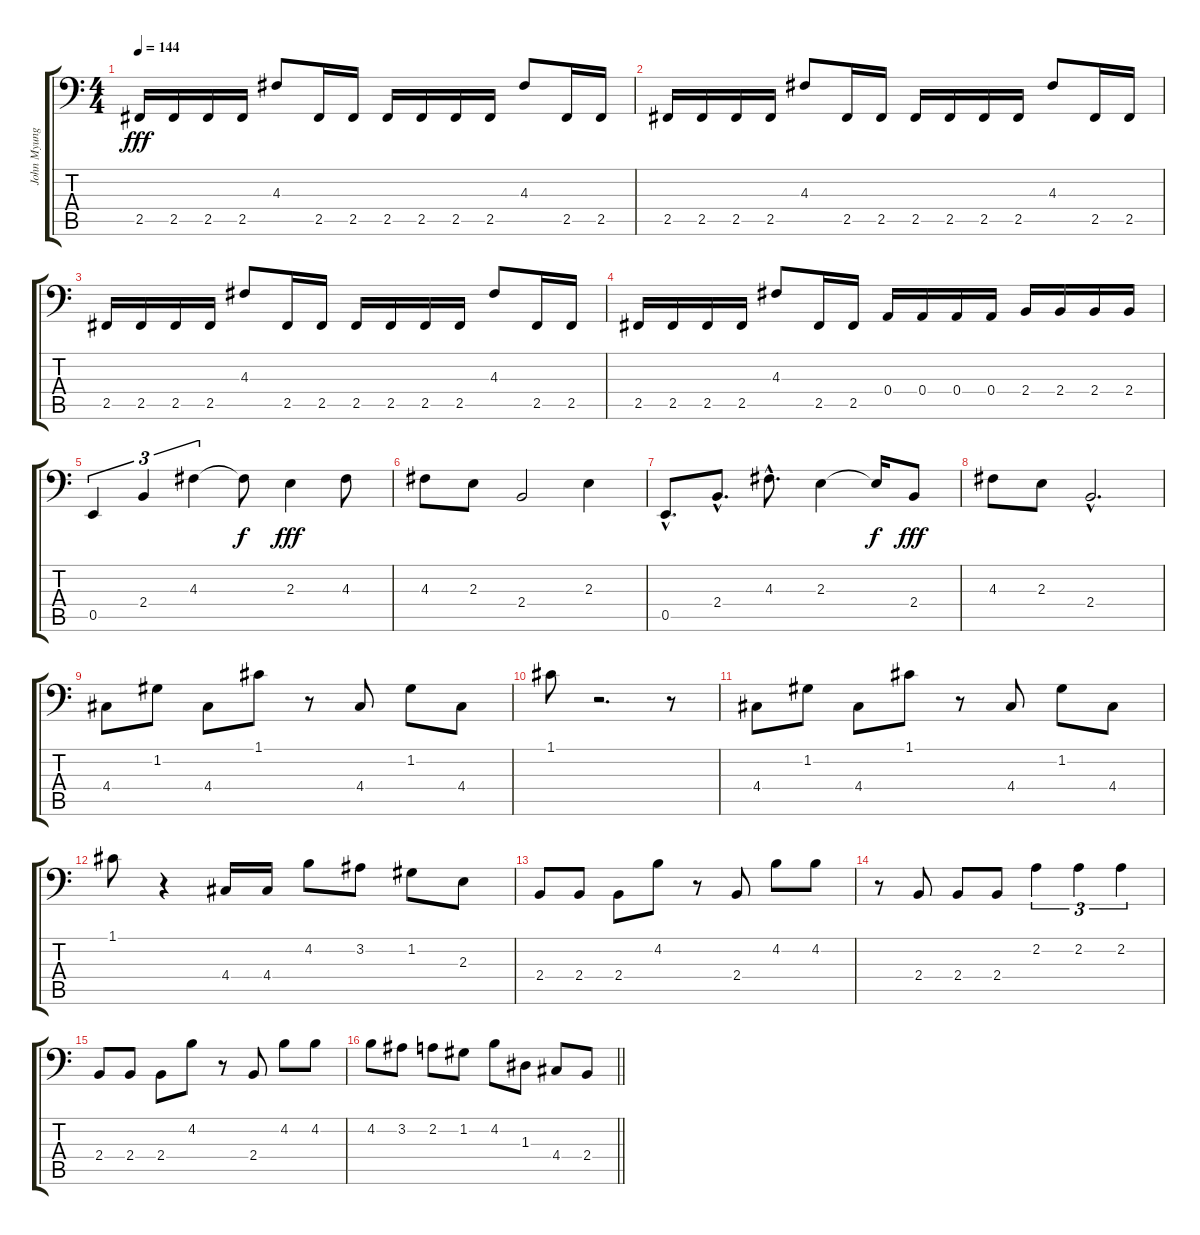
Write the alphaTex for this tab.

\track ("John Myung - bass" "John Myung") {instrument electricbassfinger}
\staff {score tabs}
\tuning (C3 G2 D2 A1 E1 B0) {hide}
\ts (4 4)
\tempo 144
\clef f4
\ks c
2.5.16{dy fff} 2.5.16 2.5.16 2.5.16 4.3.8 2.5.16 2.5.16 2.5.16 2.5.16 2.5.16 2.5.16 4.3.8 2.5.16 2.5.16 |
2.5.16 2.5.16 2.5.16 2.5.16 4.3.8 2.5.16 2.5.16 2.5.16 2.5.16 2.5.16 2.5.16 4.3.8 2.5.16 2.5.16 |
2.5.16 2.5.16 2.5.16 2.5.16 4.3.8 2.5.16 2.5.16 2.5.16 2.5.16 2.5.16 2.5.16 4.3.8 2.5.16 2.5.16 |
2.5.16 2.5.16 2.5.16 2.5.16 4.3.8 2.5.16 2.5.16 0.4.16 0.4.16 0.4.16 0.4.16 2.4.16 2.4.16 2.4.16 2.4.16 |
0.5.4{tu (3 2)} 2.4.4{tu (3 2)} 4.3.4{tu (3 2)} 4.3{t}.8{dy f} 2.3.4{dy fff} 4.3.8 |
4.3.8 2.3.8 2.4.2 2.3.4 |
0.5{hac}.8{d} 2.4{hac}.8{d} 4.3{hac}.8{d} 2.3.4 2.3{t}.16{dy f} 2.4.8{dy fff} |
4.3.8 2.3.8 2.4{hac}.2{d} |
4.4.8 1.2.8 4.4.8 1.1.8 r.8 4.4.8 1.2.8 4.4.8 |
1.1.8 r.2{d} r.8 |
4.4.8 1.2.8 4.4.8 1.1.8 r.8 4.4.8 1.2.8 4.4.8 |
1.1.8 r.4 4.4.16 4.4.16 4.2.8 3.2.8 1.2.8 2.3.8 |
2.4.8 2.4.8 2.4.8 4.2.8 r.8 2.4.8 4.2.8 4.2.8 |
r.8 2.4.8 2.4.8 2.4.8 2.2.4{tu (3 2)} 2.2.4{tu (3 2)} 2.2.4{tu (3 2)} |
2.4.8 2.4.8 2.4.8 4.2.8 r.8 2.4.8 4.2.8 4.2.8 |
\barLineRight lightlight
4.2.8 3.2.8 2.2.8 1.2.8 4.2.8 1.3.8 4.4.8 2.4.8
